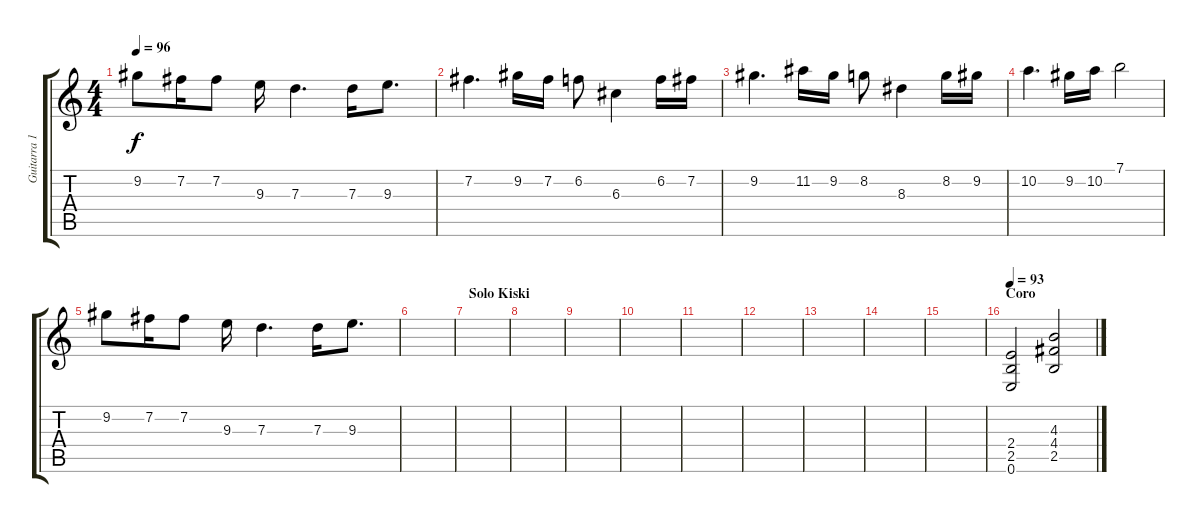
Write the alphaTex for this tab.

\track ("Guitarra 1" "Guitarra 1") {instrument distortionguitar}
\staff {score tabs}
\tuning (E4 B3 G3 D3 A2 E2) {hide}
\ts (4 4)
\tempo 96
\clef g2
\ks c
9.2.8{dy f} 7.2.16 7.2.8 9.3.16 7.3.4{d} 7.3.16 9.3.8{d} |
7.2.4{d} 9.2.16 7.2.16 6.2.8 6.3.4 6.2.16 7.2.16 |
9.2.4{d} 11.2.16 9.2.16 8.2.8 8.3.4 8.2.16 9.2.16 |
10.2.4{d} 9.2.16 10.2.16 7.1.2 |
9.2.8 7.2.16 7.2.8 9.3.16 7.3.4{d} 7.3.16 9.3.8{d} |
|
\section ("" "Solo Kiski")
|
|
|
|
|
|
|
|
|
\section ("" "Coro")
\tempo 93
(2.4 2.5 0.6).2{volume 11 instrument distortionguitar} (4.3 4.4 2.5).2
